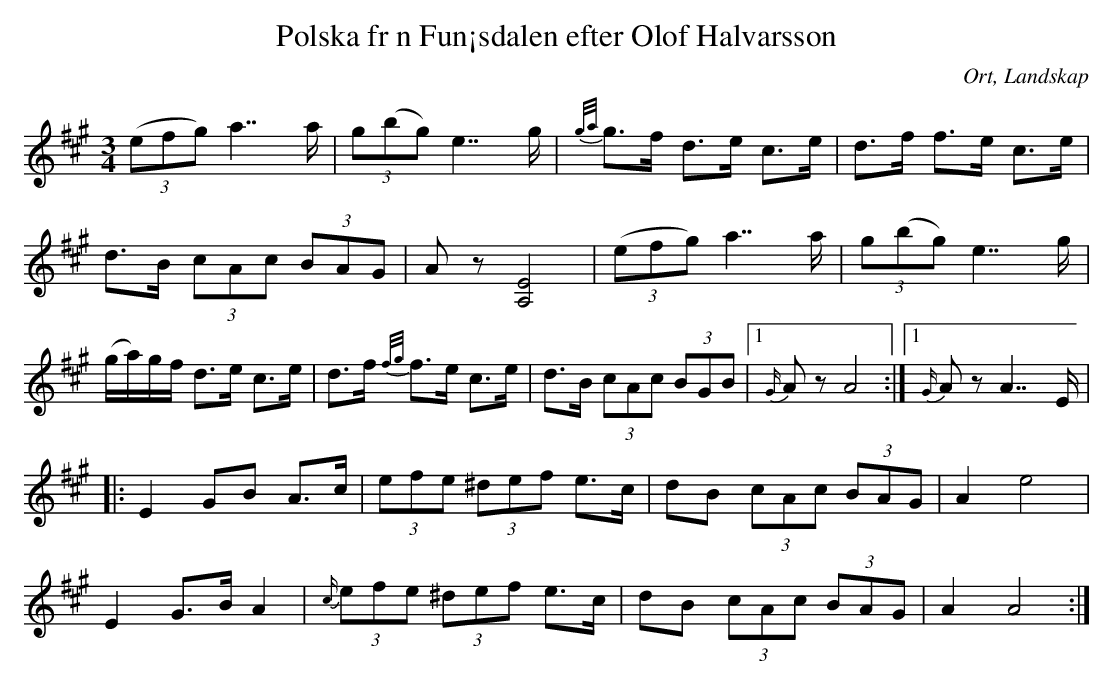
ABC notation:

X:1
T:Polska fr n Fun¡sdalen efter Olof Halvarsson
O:Ort, Landskap
M:3/4
L:1/8
K:A
((3efg) a7/2 a/|(3g(bg) e7/2 g/|{g/a/}g>f d>e c>e|d>f f>e c>e|
d>B (3cAc (3BAG|A z [A,4E4]|((3efg) a7/2 a/|(3g(bg) e7/2 g/|
(g/a/)g/f/ d>e c>e|d>f {f/g/}f>e c>e|d>B (3cAc (3BGB|1 {G/}A z A4:|1 {G/}A z A7/2 E/|
|:E2 GB A>c|(3efe (3^def e>c|dB (3cAc (3BAG|A2 e4|
E2 G>B A2|{c/}(3efe (3^def e>c|dB (3cAc (3BAG|A2 A4:|
